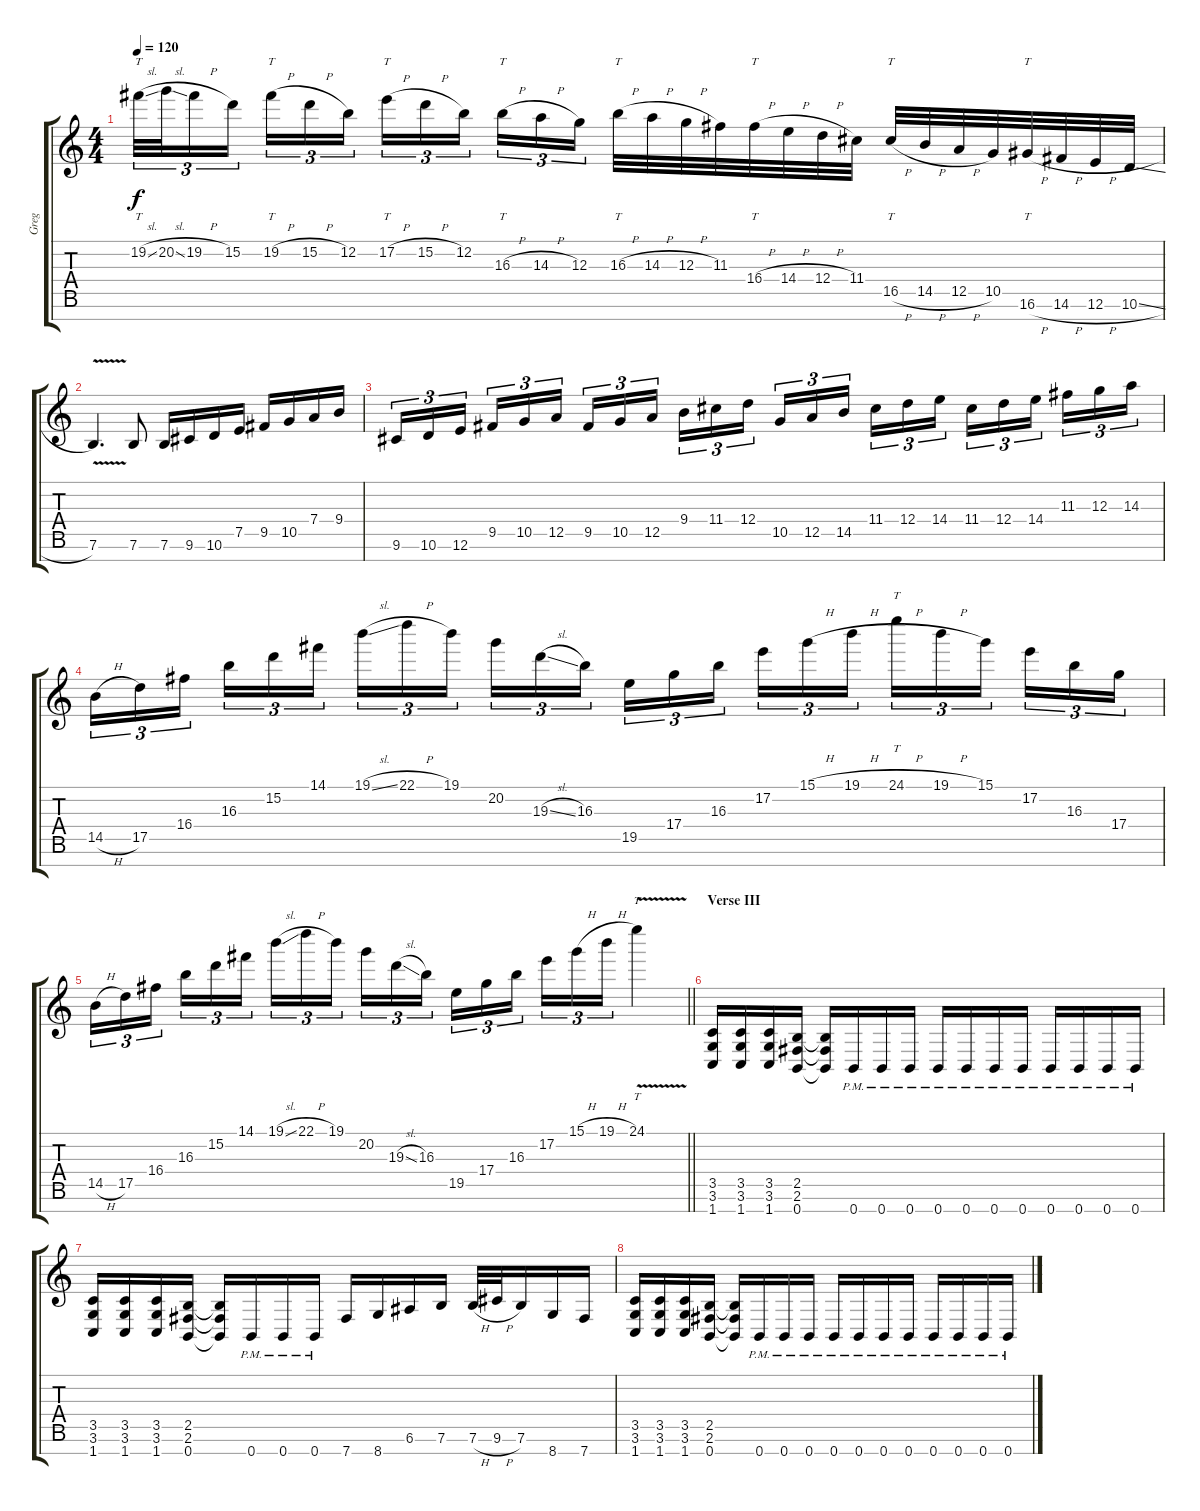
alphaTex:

\track ("Greg" "Greg") {instrument distortionguitar}
\staff {score tabs}
\tuning (E4 B3 G3 D3 A2 E2 B1) {hide}
\ts (4 4)
\tempo 120
\clef g2
\ks c
19.2{sl}.32{tt tu (3 2) dy f} 20.2{sl}.32{tu (3 2)} 19.2{h}.16{tu (3 2)} 15.2.16{tu (3 2) beam splitsecondary} 19.2{h}.16{tt tu (3 2)} 15.2{h}.16{tu (3 2)} 12.2.16{tu (3 2)} 17.2{h}.16{tt tu (3 2)} 15.2{h}.16{tu (3 2)} 12.2.16{tu (3 2) beam splitsecondary} 16.3{h}.16{tt tu (3 2)} 14.3{h}.16{tu (3 2)} 12.3.16{tu (3 2)} 16.3{h}.32{tt} 14.3{h}.32 12.3{h}.32 11.3.32 16.4{h}.32{tt} 14.4{h}.32 12.4{h}.32 11.4.32 16.5{h}.32{tt} 14.5{h}.32 12.5{h}.32 10.5.32 16.6{h}.32{tt} 14.6{h}.32 12.6{h}.32 10.6{sl}.32 |
7.6{v}.4{d} 7.6.8 7.6.16 9.6.16 10.6.16 7.5.16 9.5.16 10.5.16 7.4.16 9.4.16 |
9.6.16{tu (3 2)} 10.6.16{tu (3 2)} 12.6.16{tu (3 2) beam splitsecondary} 9.5.16{tu (3 2)} 10.5.16{tu (3 2)} 12.5.16{tu (3 2)} 9.5.16{tu (3 2)} 10.5.16{tu (3 2)} 12.5.16{tu (3 2) beam splitsecondary} 9.4.16{tu (3 2)} 11.4.16{tu (3 2)} 12.4.16{tu (3 2)} 10.5.16{tu (3 2)} 12.5.16{tu (3 2)} 14.5.16{tu (3 2) beam splitsecondary} 11.4.16{tu (3 2)} 12.4.16{tu (3 2)} 14.4.16{tu (3 2)} 11.4.16{tu (3 2)} 12.4.16{tu (3 2)} 14.4.16{tu (3 2) beam splitsecondary} 11.3.16{tu (3 2)} 12.3.16{tu (3 2)} 14.3.16{tu (3 2)} |
14.5{h}.16{tu (3 2)} 17.5.16{tu (3 2)} 16.4.16{tu (3 2) beam splitsecondary} 16.3.16{tu (3 2)} 15.2.16{tu (3 2)} 14.1.16{tu (3 2)} 19.1{sl}.16{tu (3 2)} 22.1{h}.16{tu (3 2)} 19.1.16{tu (3 2) beam splitsecondary} 20.2.16{tu (3 2)} 19.3{sl}.16{tu (3 2)} 16.3.16{tu (3 2)} 19.5.16{tu (3 2)} 17.4.16{tu (3 2)} 16.3.16{tu (3 2) beam splitsecondary} 17.2.16{tu (3 2)} 15.1{h}.16{tu (3 2)} 19.1{h}.16{tu (3 2)} 24.1{h}.16{tt tu (3 2)} 19.1{h}.16{tu (3 2)} 15.1.16{tu (3 2) beam splitsecondary} 17.2.16{tu (3 2)} 16.3.16{tu (3 2)} 17.4.16{tu (3 2)} |
\barLineRight lightlight
14.5{h}.16{tu (3 2)} 17.5.16{tu (3 2)} 16.4.16{tu (3 2) beam splitsecondary} 16.3.16{tu (3 2)} 15.2.16{tu (3 2)} 14.1.16{tu (3 2)} 19.1{sl}.16{tu (3 2)} 22.1{h}.16{tu (3 2)} 19.1.16{tu (3 2) beam splitsecondary} 20.2.16{tu (3 2)} 19.3{sl}.16{tu (3 2)} 16.3.16{tu (3 2)} 19.5.16{tu (3 2)} 17.4.16{tu (3 2)} 16.3.16{tu (3 2) beam splitsecondary} 17.2.16{tu (3 2)} 15.1{h}.16{tu (3 2)} 19.1{h}.16{tu (3 2)} 24.1{v}.4{tt} |
\section ("" "Verse III")
(3.5 3.6 1.7).16 (3.5 3.6 1.7).16 (3.5 3.6 1.7).16 (2.5 2.6 0.7).16 (2.5{t} 2.6{t} 0.7{t}).16 0.7{pm}.16 0.7{pm}.16 0.7{pm}.16 0.7{pm}.16 0.7{pm}.16 0.7{pm}.16 0.7{pm}.16 0.7{pm}.16 0.7{pm}.16 0.7{pm}.16 0.7{pm}.16 |
(3.5 3.6 1.7).16 (3.5 3.6 1.7).16 (3.5 3.6 1.7).16 (2.5 2.6 0.7).16 (2.5{t} 2.6{t} 0.7{t}).16 0.7{pm}.16 0.7{pm}.16 0.7{pm}.16 7.7.16 8.7.16 6.6.16 7.6.16 7.6{h}.32 9.6{h}.32 7.6.16 8.7.16 7.7.16 |
(3.5 3.6 1.7).16 (3.5 3.6 1.7).16 (3.5 3.6 1.7).16 (2.5 2.6 0.7).16 (2.5{t} 2.6{t} 0.7{t}).16 0.7{pm}.16 0.7{pm}.16 0.7{pm}.16 0.7{pm}.16 0.7{pm}.16 0.7{pm}.16 0.7{pm}.16 0.7{pm}.16 0.7{pm}.16 0.7{pm}.16 0.7{pm}.16
